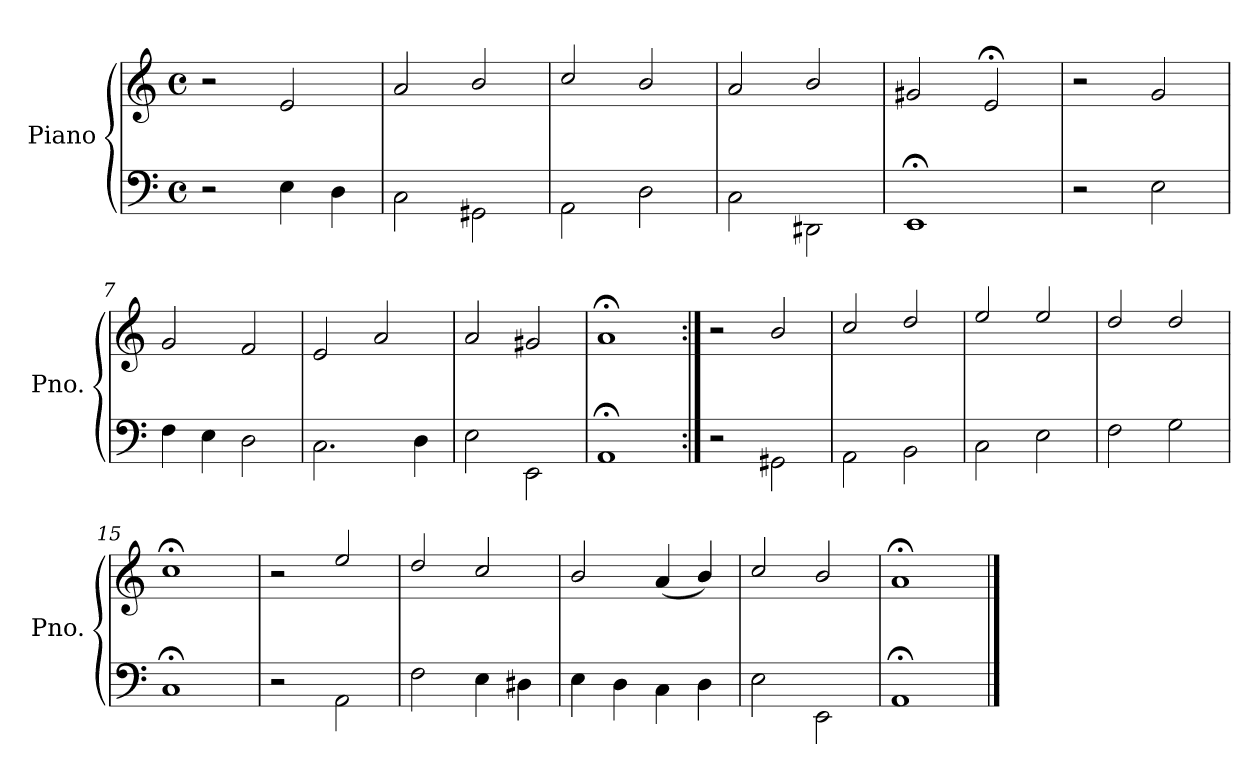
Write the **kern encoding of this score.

**kern	**kern
*part1	*part1
*staff2	*staff1
*I"Piano	*
*I'Pno.	*
*clefF4	*clefG2
*k[]	*k[]
*M4/4	*M4/4
*met(c)	*met(c)
=1	=1
2r	2r
4E\	2e/
4D\	.
=2	=2
2C\	2a/
2GG#X\	2b/
=3	=3
2AA\	2cc/
2D\	2b/
=4	=4
2C\	2a/
2DD#X\	2b/
=5	=5
1EE;	2g#X/
.	2e;</
=6	=6
2r	2r
2E\	2g/
=7	=7
4F\	2g/
4E\	.
2D\	2f/
=8	=8
2.C\	2e/
.	2a/
4D\	.
=9	=9
2E\	2a/
2EE\	2g#X/
=10	=10
1AA;	1a;<
!!LO:LB:g=z
=11:|!	=11:|!
2r	2r
2GG#X\	2b/
=12	=12
2AA\	2cc/
2BB\	2dd/
=13	=13
2C\	2ee/
2E\	2ee/
=14	=14
2F\	2dd/
2G\	2dd/
=15	=15
1C;	1cc;<
=16	=16
2r	2r
2AA\	2ee/
=17	=17
2F\	2dd/
4E\	2cc/
4D#X\	.
=18	=18
4E\	2b/
4D\	.
4C\	(4a/
4D\	4b/)
=19	=19
2E\	2cc/
2EE\	2b/
=20	=20
1AA;	1a;<
==	==
*-	*-
